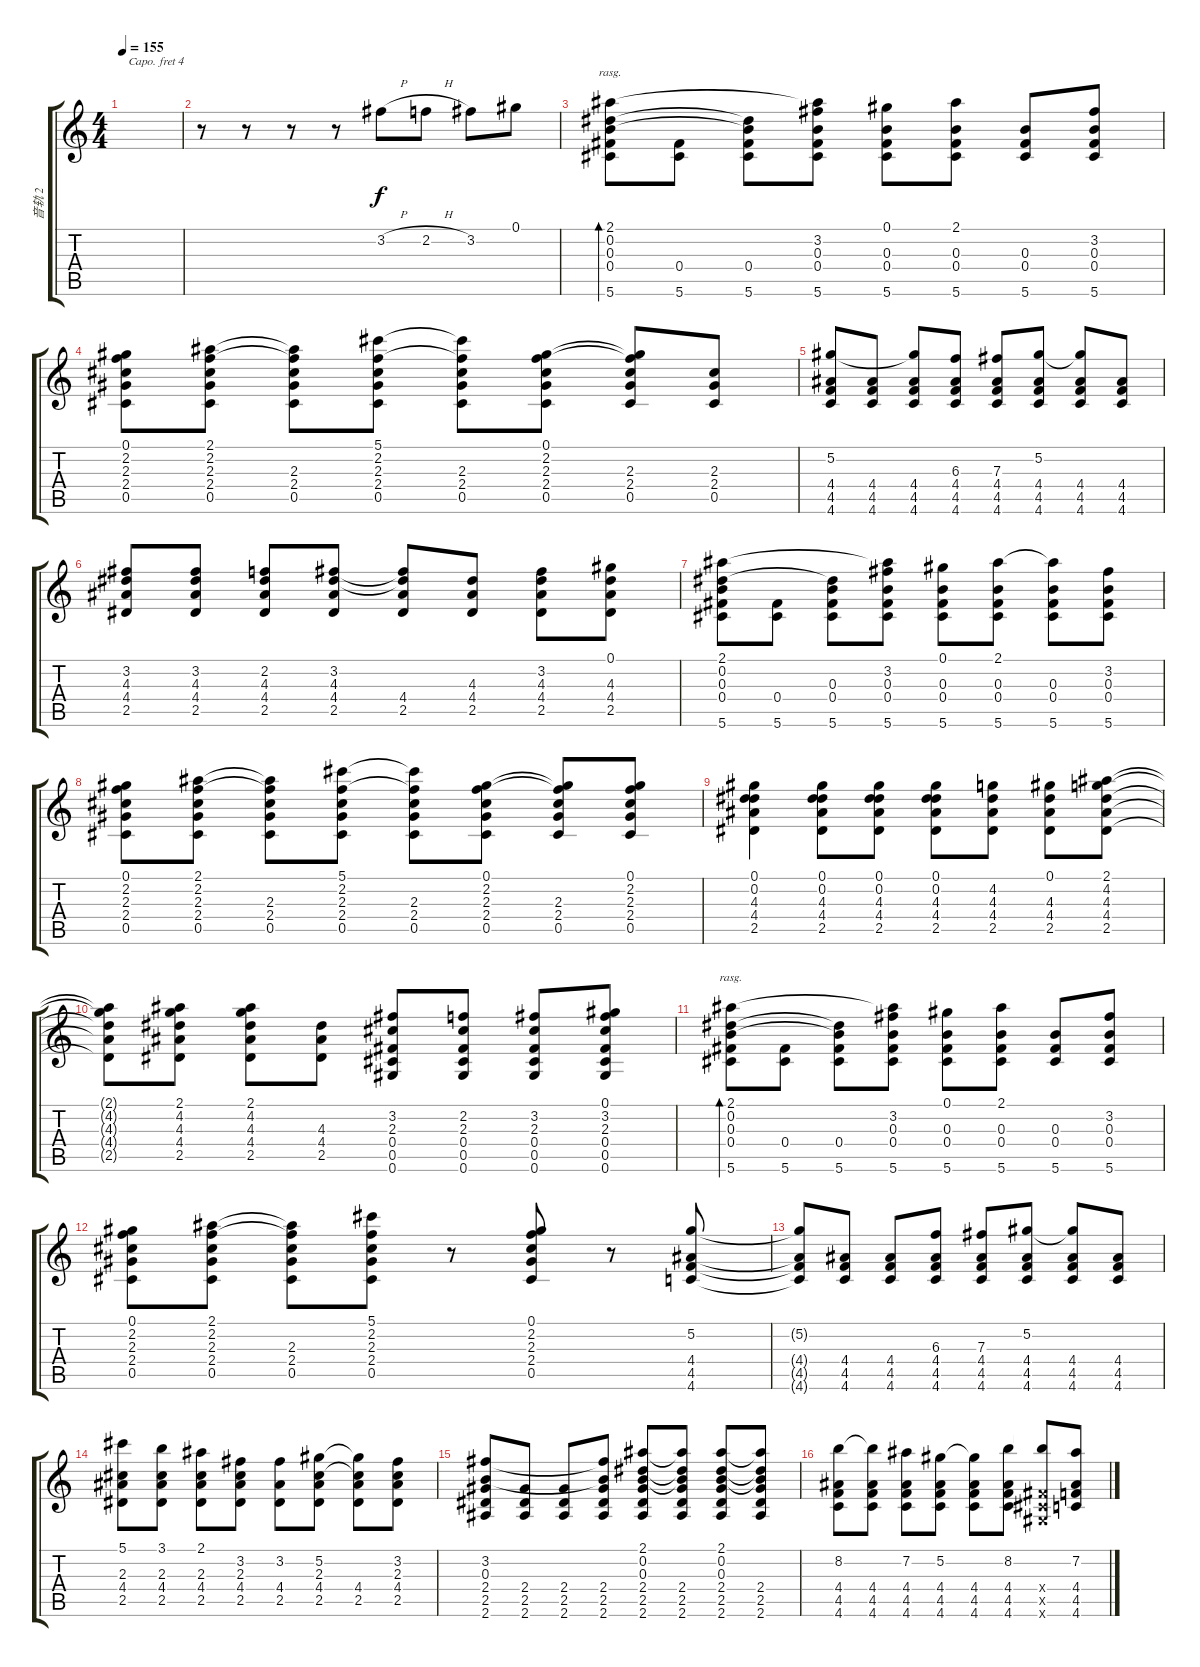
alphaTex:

\track ("音轨 2" "音轨 2") {instrument acousticguitarsteel}
\staff {score tabs}
\capo 4
\tuning (E4 B3 G3 D3 A2 E2) {hide}
\ts (4 4)
\tempo 155
\clef g2
\ks c
|
r.8 r.8 r.8 r.8 3.2{h}.8 2.2{h}.8 3.2.8 0.1.8 |
(2.1 0.2 0.3 0.4 5.6).8{bd 480 rasg ii} (0.4 5.6).8 (0.2{t} 0.3{t} 0.4 5.6).8 (2.1{t} 3.2 0.3 0.4 5.6).8 (0.1 0.3 0.4 5.6).8 (2.1 0.3 0.4 5.6).8 (0.3 0.4 5.6).8 (3.2 0.3 0.4 5.6).8 |
(0.1 2.2 2.3 2.4 0.5).8 (2.1 2.2 2.3 2.4 0.5).8 (2.1{t} 2.2{t} 2.3 2.4 0.5).8 (5.1 2.2 2.3 2.4 0.5).8 (5.1{t} 2.2{t} 2.3 2.4 0.5).8 (0.1 2.2 2.3 2.4 0.5).8 (0.1{t} 2.2{t} 2.3 2.4 0.5).8 (2.3 2.4 0.5).8 |
(5.2 4.4 4.5 4.6).8 (4.4 4.5 4.6).8 (5.2{t} 4.4 4.5 4.6).8 (6.3 4.4 4.5 4.6).8 (7.3 4.4 4.5 4.6).8 (5.2 4.4 4.5 4.6).8 (5.2{t} 4.4 4.5 4.6).8 (4.4 4.5 4.6).8 |
(3.2 4.3 4.4 2.5).8 (3.2 4.3 4.4 2.5).8 (2.2 4.3 4.4 2.5).8 (3.2 4.3 4.4 2.5).8 (3.2{t} 4.3{t} 4.4 2.5).8 (4.3 4.4 2.5).8 (3.2 4.3 4.4 2.5).8 (0.1 4.3 4.4 2.5).8 |
(2.1 0.2 0.3 0.4 5.6).8 (0.4 5.6).8 (0.2{t} 0.3 0.4 5.6).8 (2.1{t} 3.2 0.3 0.4 5.6).8 (0.1 0.3 0.4 5.6).8 (2.1 0.3 0.4 5.6).8 (2.1{t} 0.3 0.4 5.6).8 (3.2 0.3 0.4 5.6).8 |
(0.1 2.2 2.3 2.4 0.5).8 (2.1 2.2 2.3 2.4 0.5).8 (2.1{t} 2.2{t} 2.3 2.4 0.5).8 (5.1 2.2 2.3 2.4 0.5).8 (5.1{t} 2.2{t} 2.3 2.4 0.5).8 (0.1 2.2 2.3 2.4 0.5).8 (0.1{t} 2.2{t} 2.3 2.4 0.5).8 (0.1 2.2 2.3 2.4 0.5).8 |
(0.1 0.2 4.3 4.4 2.5).4 (0.1 0.2 4.3 4.4 2.5).8 (0.1 0.2 4.3 4.4 2.5).8 (0.1 0.2 4.3 4.4 2.5).8 (4.2 4.3 4.4 2.5).8 (0.1 4.3 4.4 2.5).8 (2.1 4.2 4.3 4.4 2.5).8 |
(2.1{t} 4.2{t} 4.3{t} 4.4{t} 2.5{t}).8 (2.1 4.2 4.3 4.4 2.5).8 (2.1 4.2 4.3 4.4 2.5).8 (4.3 4.4 2.5).8 (3.2 2.3 0.4 0.5 0.6).8 (2.2 2.3 0.4 0.5 0.6).8 (3.2 2.3 0.4 0.5 0.6).8 (0.1 3.2 2.3 0.4 0.5 0.6).8 |
(2.1 0.2 0.3 0.4 5.6).8{bd 480 rasg ii} (0.4 5.6).8 (0.2{t} 0.3{t} 0.4 5.6).8 (2.1{t} 3.2 0.3 0.4 5.6).8 (0.1 0.3 0.4 5.6).8 (2.1 0.3 0.4 5.6).8 (0.3 0.4 5.6).8 (3.2 0.3 0.4 5.6).8 |
(0.1 2.2 2.3 2.4 0.5).8 (2.1 2.2 2.3 2.4 0.5).8 (2.1{t} 2.2{t} 2.3 2.4 0.5).8 (5.1 2.2 2.3 2.4 0.5).8 r.8 (0.1 2.2 2.3 2.4 0.5).8 r.8 (5.2 4.4 4.5 4.6).8 |
(5.2{t} 4.4{t} 4.5{t} 4.6{t}).8 (4.4 4.5 4.6).8 (4.4 4.5 4.6).8 (6.3 4.4 4.5 4.6).8 (7.3 4.4 4.5 4.6).8 (5.2 4.4 4.5 4.6).8 (5.2{t} 4.4 4.5 4.6).8 (4.4 4.5 4.6).8 |
(5.1 2.3 4.4 2.5).8 (3.1 2.3 4.4 2.5).8 (2.1 2.3 4.4 2.5).8 (3.2 2.3 4.4 2.5).8 (3.2 4.4 2.5).8 (5.2 2.3 4.4 2.5).8 (5.2{t} 2.3{t} 4.4 2.5).8 (3.2 2.3 4.4 2.5).8 |
(3.2 0.3 2.4 2.5 2.6).8 (2.4 2.5 2.6).8 (2.4 2.5 2.6).8 (3.2{t} 0.3{t} 2.4 2.5 2.6).8 (2.1 0.2 0.3 2.4 2.5 2.6).8 (2.1{t} 0.2{t} 0.3{t} 2.4 2.5 2.6).8 (2.1 0.2 0.3 2.4 2.5 2.6).8 (2.1{t} 0.2{t} 0.3{t} 2.4 2.5 2.6).8 |
(8.2 4.4 4.5 4.6).8 (8.2{t} 4.4 4.5 4.6).8 (7.2 4.4 4.5 4.6).8 (5.2 4.4 4.5 4.6).8 (5.2{t} 4.4 4.5 4.6).8 (8.2 4.4 4.5 4.6).8 (8.2{t} 0.4{x} 0.5{x} 0.6{x}).8 (7.2 4.4 4.5 4.6).8
